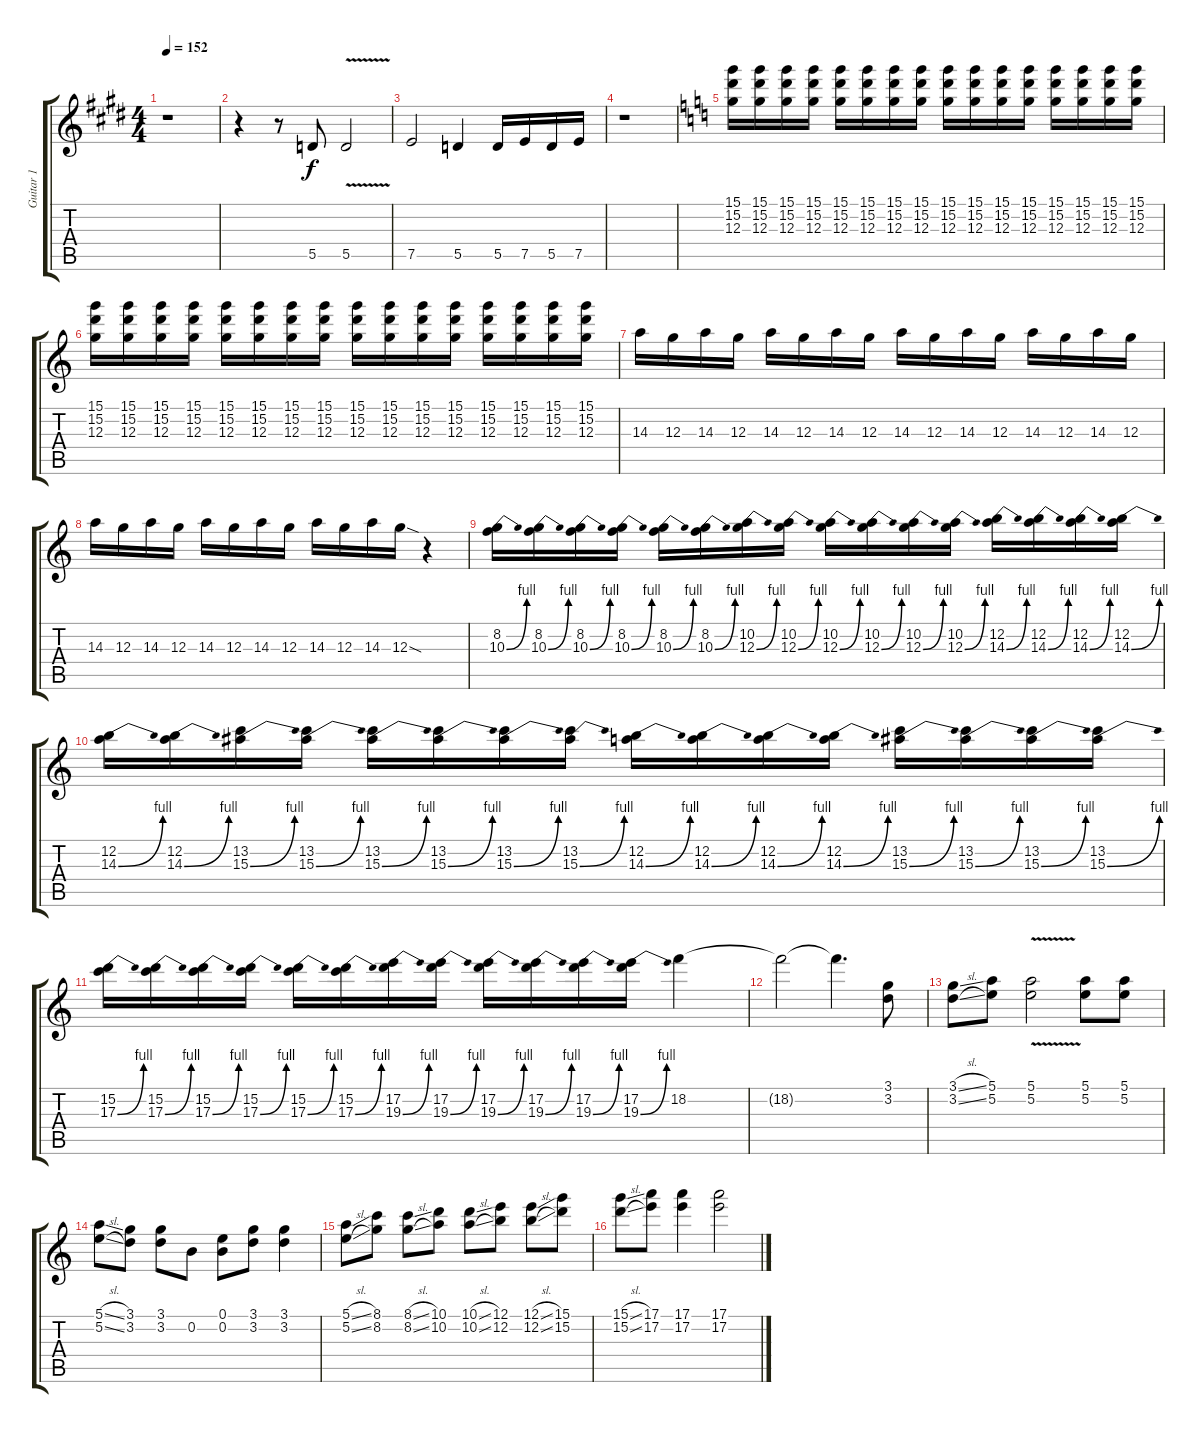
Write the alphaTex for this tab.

\track ("Guitar 1" "Guitar 1") {instrument overdrivenguitar}
\staff {score tabs}
\tuning (E4 B3 G3 D3 A2 E2) {hide}
\ts (4 4)
\tempo 152
\clef g2
\ks e
r.1{dy f} |
r.4 r.8 5.5.8 5.5{v}.2 |
7.5.2 5.5.4 5.5.16 7.5.16 5.5.16 7.5.16 |
r.1 |
\ks c
(15.1 15.2 12.3).16 (15.1 15.2 12.3).16 (15.1 15.2 12.3).16 (15.1 15.2 12.3).16 (15.1 15.2 12.3).16 (15.1 15.2 12.3).16 (15.1 15.2 12.3).16 (15.1 15.2 12.3).16 (15.1 15.2 12.3).16 (15.1 15.2 12.3).16 (15.1 15.2 12.3).16 (15.1 15.2 12.3).16 (15.1 15.2 12.3).16 (15.1 15.2 12.3).16 (15.1 15.2 12.3).16 (15.1 15.2 12.3).16 |
(15.1 15.2 12.3).16 (15.1 15.2 12.3).16 (15.1 15.2 12.3).16 (15.1 15.2 12.3).16 (15.1 15.2 12.3).16 (15.1 15.2 12.3).16 (15.1 15.2 12.3).16 (15.1 15.2 12.3).16 (15.1 15.2 12.3).16 (15.1 15.2 12.3).16 (15.1 15.2 12.3).16 (15.1 15.2 12.3).16 (15.1 15.2 12.3).16 (15.1 15.2 12.3).16 (15.1 15.2 12.3).16 (15.1 15.2 12.3).16 |
14.3.16 12.3.16 14.3.16 12.3.16 14.3.16 12.3.16 14.3.16 12.3.16 14.3.16 12.3.16 14.3.16 12.3.16 14.3.16 12.3.16 14.3.16 12.3.16 |
14.3.16 12.3.16 14.3.16 12.3.16 14.3.16 12.3.16 14.3.16 12.3.16 14.3.16 12.3.16 14.3.16 12.3{sod}.16 r.4 |
(8.2 10.3{be (bend 0 0 60 4)}).16 (8.2 10.3{be (bend 0 0 60 4)}).16 (8.2 10.3{be (bend 0 0 60 4)}).16 (8.2 10.3{be (bend 0 0 60 4)}).16 (8.2 10.3{be (bend 0 0 60 4)}).16 (8.2 10.3{be (bend 0 0 60 4)}).16 (10.2 12.3{be (bend 0 0 60 4)}).16 (10.2 12.3{be (bend 0 0 60 4)}).16 (10.2 12.3{be (bend 0 0 60 4)}).16 (10.2 12.3{be (bend 0 0 60 4)}).16 (10.2 12.3{be (bend 0 0 60 4)}).16 (10.2 12.3{be (bend 0 0 60 4)}).16 (12.2 14.3{be (bend 0 0 60 4)}).16 (12.2 14.3{be (bend 0 0 60 4)}).16 (12.2 14.3{be (bend 0 0 60 4)}).16 (12.2 14.3{be (bend 0 0 60 4)}).16 |
(12.2 14.3{be (bend 0 0 60 4)}).16 (12.2 14.3{be (bend 0 0 60 4)}).16 (13.2 15.3{be (bend 0 0 60 4)}).16 (13.2 15.3{be (bend 0 0 60 4)}).16 (13.2 15.3{be (bend 0 0 60 4)}).16 (13.2 15.3{be (bend 0 0 60 4)}).16 (13.2 15.3{be (bend 0 0 60 4)}).16 (13.2 15.3{be (bend 0 0 60 4)}).16 (12.2 14.3{be (bend 0 0 60 4)}).16 (12.2 14.3{be (bend 0 0 60 4)}).16 (12.2 14.3{be (bend 0 0 60 4)}).16 (12.2 14.3{be (bend 0 0 60 4)}).16 (13.2 15.3{be (bend 0 0 60 4)}).16 (13.2 15.3{be (bend 0 0 60 4)}).16 (13.2 15.3{be (bend 0 0 60 4)}).16 (13.2 15.3{be (bend 0 0 60 4)}).16 |
(15.2 17.3{be (bend 0 0 60 4)}).16 (15.2 17.3{be (bend 0 0 60 4)}).16 (15.2 17.3{be (bend 0 0 60 4)}).16 (15.2 17.3{be (bend 0 0 60 4)}).16 (15.2 17.3{be (bend 0 0 60 4)}).16 (15.2 17.3{be (bend 0 0 60 4)}).16 (17.2 19.3{be (bend 0 0 60 4)}).16 (17.2 19.3{be (bend 0 0 60 4)}).16 (17.2 19.3{be (bend 0 0 60 4)}).16 (17.2 19.3{be (bend 0 0 60 4)}).16 (17.2 19.3{be (bend 0 0 60 4)}).16 (17.2 19.3{be (bend 0 0 60 4)}).16 18.2.4 |
18.2{t}.2 18.2{t}.4{d} (3.1 3.2).8 |
(3.1{sl} 3.2{sl}).8 (5.1 5.2).8 (5.1{v} 5.2{v}).2 (5.1 5.2).8 (5.1 5.2).8 |
(5.1{sl} 5.2{sl}).8 (3.1 3.2).8 (3.1 3.2).8 0.2.8 (0.1 0.2).8 (3.1 3.2).8 (3.1 3.2).4 |
(5.1{sl} 5.2{sl}).8 (8.1 8.2).8 (8.1{sl} 8.2{sl}).8 (10.1 10.2).8 (10.1{sl} 10.2{sl}).8 (12.1 12.2).8 (12.1{sl} 12.2{sl}).8 (15.1 15.2).8 |
(15.1{sl} 15.2{sl}).8 (17.1 17.2).8 (17.1 17.2).4 (17.1 17.2).2
